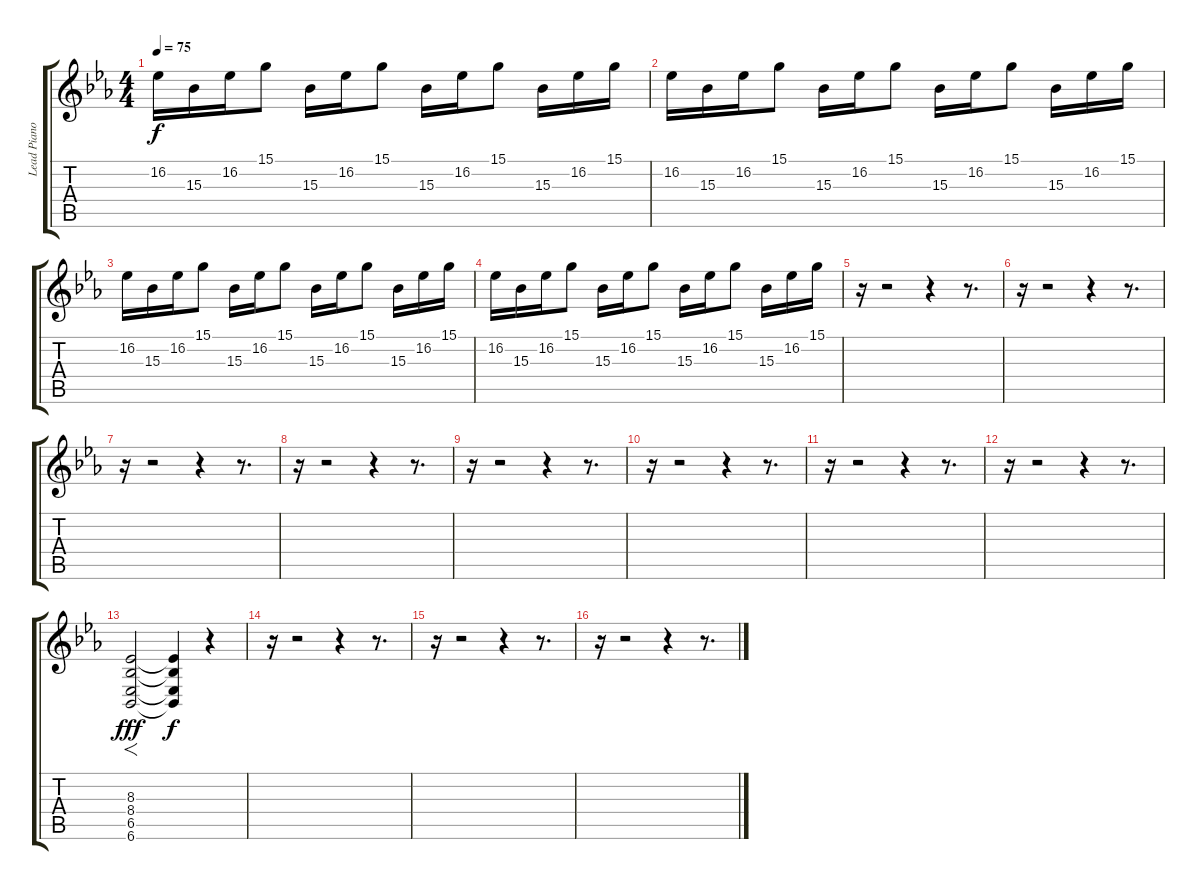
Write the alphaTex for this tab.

\track ("Lead Piano" "Lead Piano") {instrument stringensemble1}
\staff {score tabs}
\tuning (E4 B3 G3 D3 A2 E2) {hide}
\ts (4 4)
\tempo 75
\clef g2
\ks eb
16.2.16{dy f} 15.3.16 16.2.16 15.1.8 15.3.16 16.2.16 15.1.8 15.3.16 16.2.16 15.1.8 15.3.16 16.2.16 15.1.16 |
16.2.16 15.3.16 16.2.16 15.1.8 15.3.16 16.2.16 15.1.8 15.3.16 16.2.16 15.1.8 15.3.16 16.2.16 15.1.16 |
16.2.16 15.3.16 16.2.16 15.1.8 15.3.16 16.2.16 15.1.8 15.3.16 16.2.16 15.1.8 15.3.16 16.2.16 15.1.16 |
16.2.16 15.3.16 16.2.16 15.1.8 15.3.16 16.2.16 15.1.8 15.3.16 16.2.16 15.1.8 15.3.16 16.2.16 15.1.16 |
r.16 r.2 r.4 r.8{d} |
r.16 r.2 r.4 r.8{d} |
r.16 r.2 r.4 r.8{d} |
r.16 r.2 r.4 r.8{d} |
r.16 r.2 r.4 r.8{d} |
r.16 r.2 r.4 r.8{d} |
r.16 r.2 r.4 r.8{d} |
r.16 r.2 r.4 r.8{d} |
(8.3 8.4 6.5 6.6).2{f dy fff} (8.3{t} 8.4{t} 6.5{t} 6.6{t}).4{dy f} r.4 |
r.16 r.2 r.4 r.8{d} |
r.16 r.2 r.4 r.8{d} |
r.16 r.2 r.4 r.8{d}
